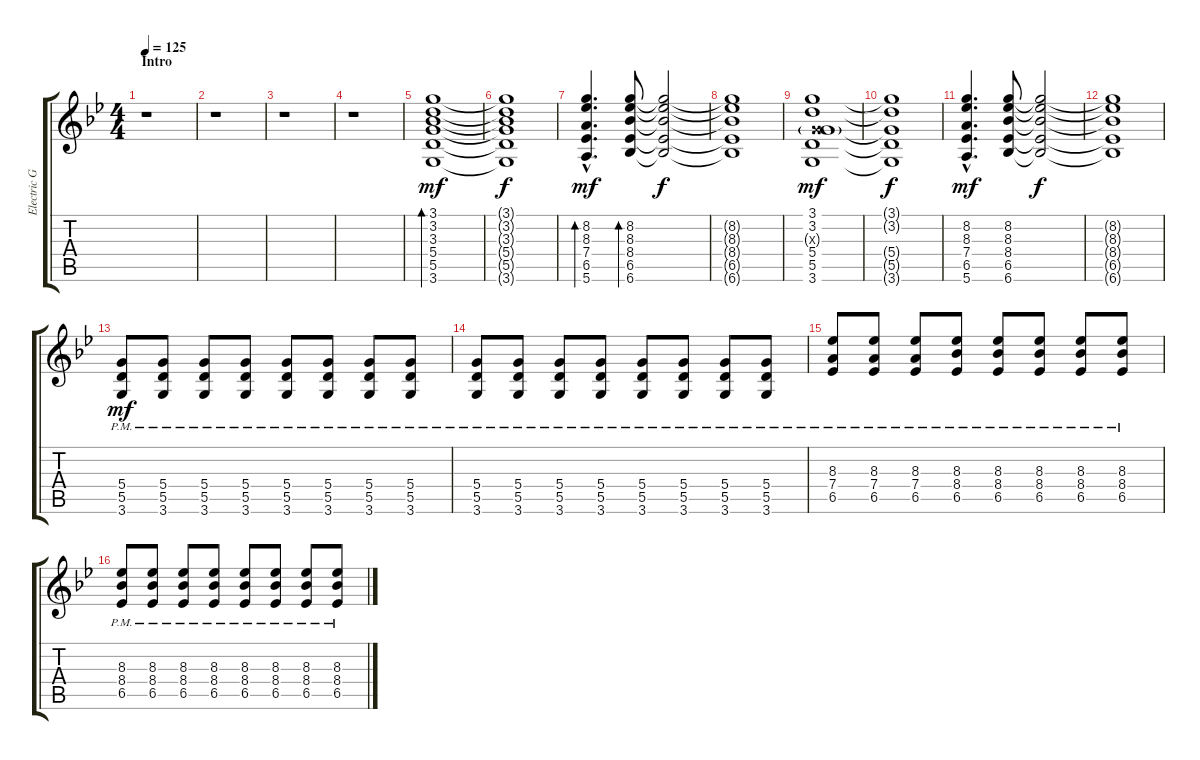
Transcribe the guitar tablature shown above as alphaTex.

\track ("Electric Guitar II" "Electric G") {instrument overdrivenguitar}
\staff {score tabs}
\tuning (E4 B3 G3 D3 A2 E2) {hide}
\ts (4 4)
\section ("" "Intro")
\tempo 125
\clef g2
\ks gminor
r.1{dy mf instrument overdrivenguitar} |
r.1 |
r.1 |
r.1 |
(3.1 3.2 3.3 5.4 5.5 3.6).1{bd 240 instrument electricguitarjazz} |
(3.1{t} 3.2{t} 3.3{t} 5.4{t} 5.5{t} 3.6{t}).1{dy f} |
(8.2{hac} 8.3{hac} 7.4{hac} 6.5{hac} 5.6{hac}).4{d bd 120 dy mf} (8.2 8.3 8.4 6.5 6.6).8{bd 120} (8.2{t} 8.3{t} 8.4{t} 6.5{t} 6.6{t}).2{dy f} |
(8.2{t} 8.3{t} 8.4{t} 6.5{t} 6.6{t}).1 |
(3.1 3.2 0.3{g x} 5.4 5.5 3.6).1{dy mf instrument overdrivenguitar} |
(3.1{t} 3.2{t} 5.4{t} 5.5{t} 3.6{t}).1{dy f} |
(8.2{hac} 8.3{hac} 7.4{hac} 6.5{hac} 5.6{hac}).4{d dy mf} (8.2 8.3 8.4 6.5 6.6).8 (8.2{t} 8.3{t} 8.4{t} 6.5{t} 6.6{t}).2{dy f} |
(8.2{t} 8.3{t} 8.4{t} 6.5{t} 6.6{t}).1 |
(5.4 5.5 3.6{pm}).8{dy mf} (5.4 5.5 3.6{pm}).8 (5.4 5.5 3.6{pm}).8 (5.4 5.5 3.6{pm}).8 (5.4 5.5 3.6{pm}).8 (5.4 5.5 3.6{pm}).8 (5.4 5.5 3.6{pm}).8 (5.4 5.5 3.6{pm}).8 |
(5.4 5.5 3.6{pm}).8 (5.4 5.5 3.6{pm}).8 (5.4 5.5 3.6{pm}).8 (5.4 5.5 3.6{pm}).8 (5.4 5.5 3.6{pm}).8 (5.4 5.5 3.6{pm}).8 (5.4 5.5 3.6{pm}).8 (5.4 5.5 3.6{pm}).8 |
(8.3 7.4 6.5{pm}).8 (8.3 7.4 6.5{pm}).8 (8.3 7.4 6.5{pm}).8 (8.3 8.4 6.5{pm}).8 (8.3 8.4 6.5{pm}).8 (8.3 8.4 6.5{pm}).8 (8.3 8.4 6.5{pm}).8 (8.3 8.4 6.5{pm}).8 |
(8.3 8.4 6.5{pm}).8 (8.3 8.4 6.5{pm}).8 (8.3 8.4 6.5{pm}).8 (8.3 8.4 6.5{pm}).8 (8.3 8.4 6.5{pm}).8 (8.3 8.4 6.5{pm}).8 (8.3 8.4 6.5{pm}).8 (8.3 8.4 6.5{pm}).8
